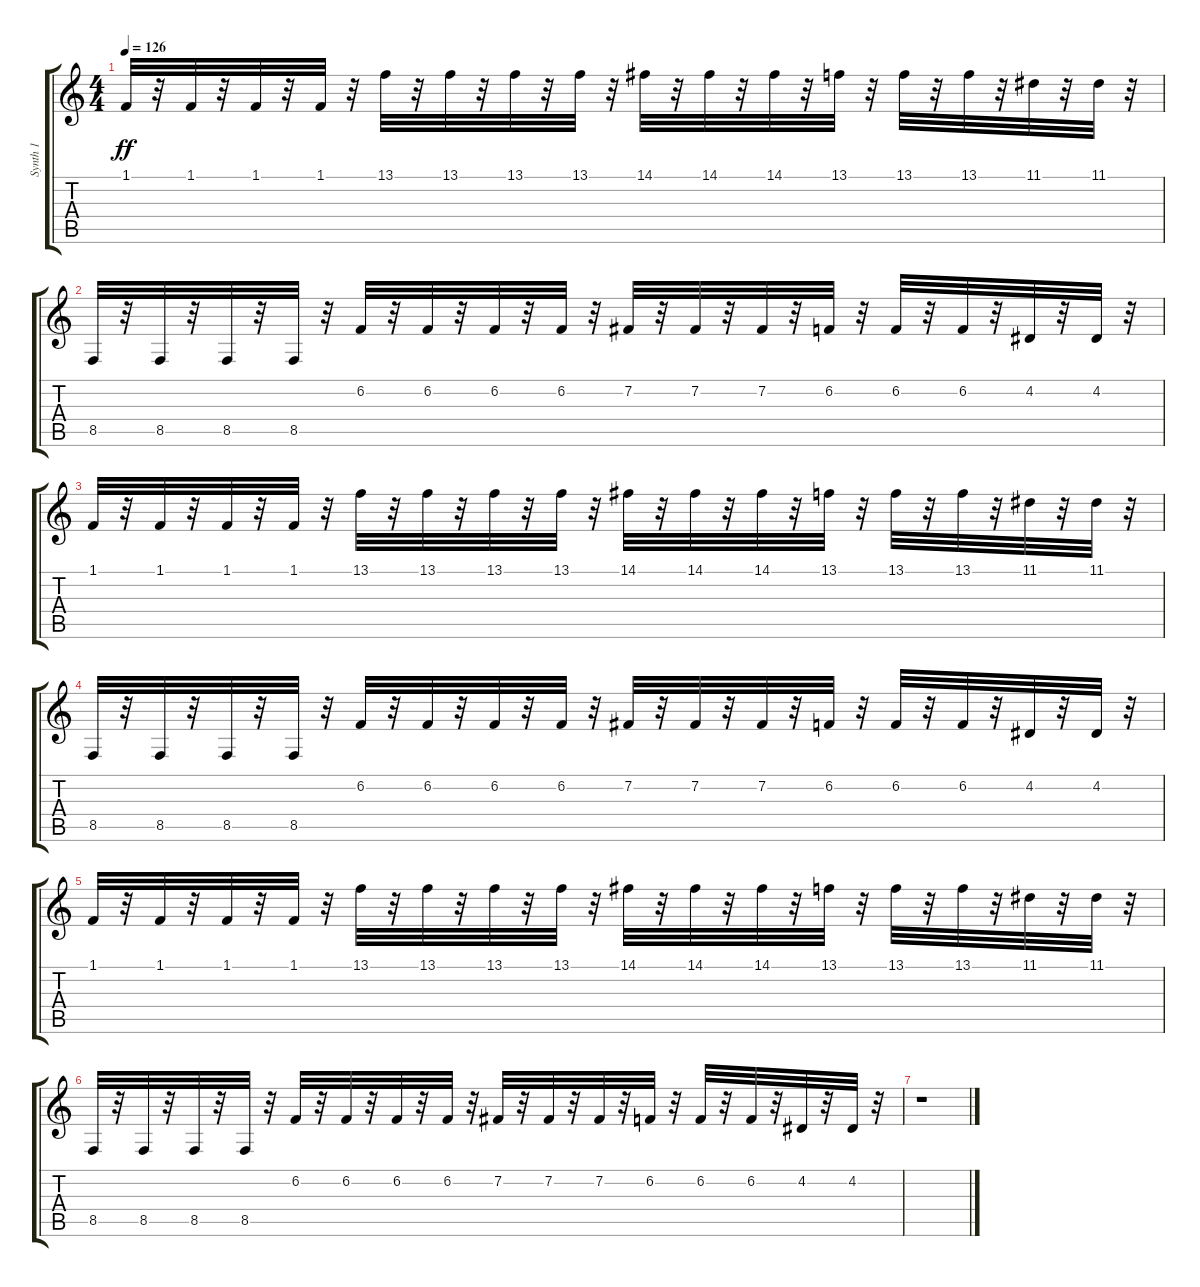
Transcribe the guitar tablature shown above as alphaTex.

\track ("Synth 1" "Synth 1") {instrument pad3polysynth}
\staff {score tabs}
\tuning (E4 B3 G3 D3 A2 E2) {hide}
\ts (4 4)
\tempo 126
\clef g2
\ks c
1.1.32{dy ff} r.32 1.1.32 r.32 1.1.32 r.32 1.1.32 r.32 13.1.32 r.32 13.1.32 r.32 13.1.32 r.32 13.1.32 r.32 14.1.32 r.32 14.1.32 r.32 14.1.32 r.32 13.1.32 r.32 13.1.32 r.32 13.1.32 r.32 11.1.32 r.32 11.1.32 r.32 |
8.5.32 r.32 8.5.32 r.32 8.5.32 r.32 8.5.32 r.32 6.2.32 r.32 6.2.32 r.32 6.2.32 r.32 6.2.32 r.32 7.2.32 r.32 7.2.32 r.32 7.2.32 r.32 6.2.32 r.32 6.2.32 r.32 6.2.32 r.32 4.2.32 r.32 4.2.32 r.32 |
1.1.32 r.32 1.1.32 r.32 1.1.32 r.32 1.1.32 r.32 13.1.32 r.32 13.1.32 r.32 13.1.32 r.32 13.1.32 r.32 14.1.32 r.32 14.1.32 r.32 14.1.32 r.32 13.1.32 r.32 13.1.32 r.32 13.1.32 r.32 11.1.32 r.32 11.1.32 r.32 |
8.5.32 r.32 8.5.32 r.32 8.5.32 r.32 8.5.32 r.32 6.2.32 r.32 6.2.32 r.32 6.2.32 r.32 6.2.32 r.32 7.2.32 r.32 7.2.32 r.32 7.2.32 r.32 6.2.32 r.32 6.2.32 r.32 6.2.32 r.32 4.2.32 r.32 4.2.32 r.32 |
1.1.32 r.32 1.1.32 r.32 1.1.32 r.32 1.1.32 r.32 13.1.32 r.32 13.1.32 r.32 13.1.32 r.32 13.1.32 r.32 14.1.32 r.32 14.1.32 r.32 14.1.32 r.32 13.1.32 r.32 13.1.32 r.32 13.1.32 r.32 11.1.32 r.32 11.1.32 r.32 |
8.5.32 r.32 8.5.32 r.32 8.5.32 r.32 8.5.32 r.32 6.2.32 r.32 6.2.32 r.32 6.2.32 r.32 6.2.32 r.32 7.2.32 r.32 7.2.32 r.32 7.2.32 r.32 6.2.32 r.32 6.2.32 r.32 6.2.32 r.32 4.2.32 r.32 4.2.32 r.32 |
r.1
